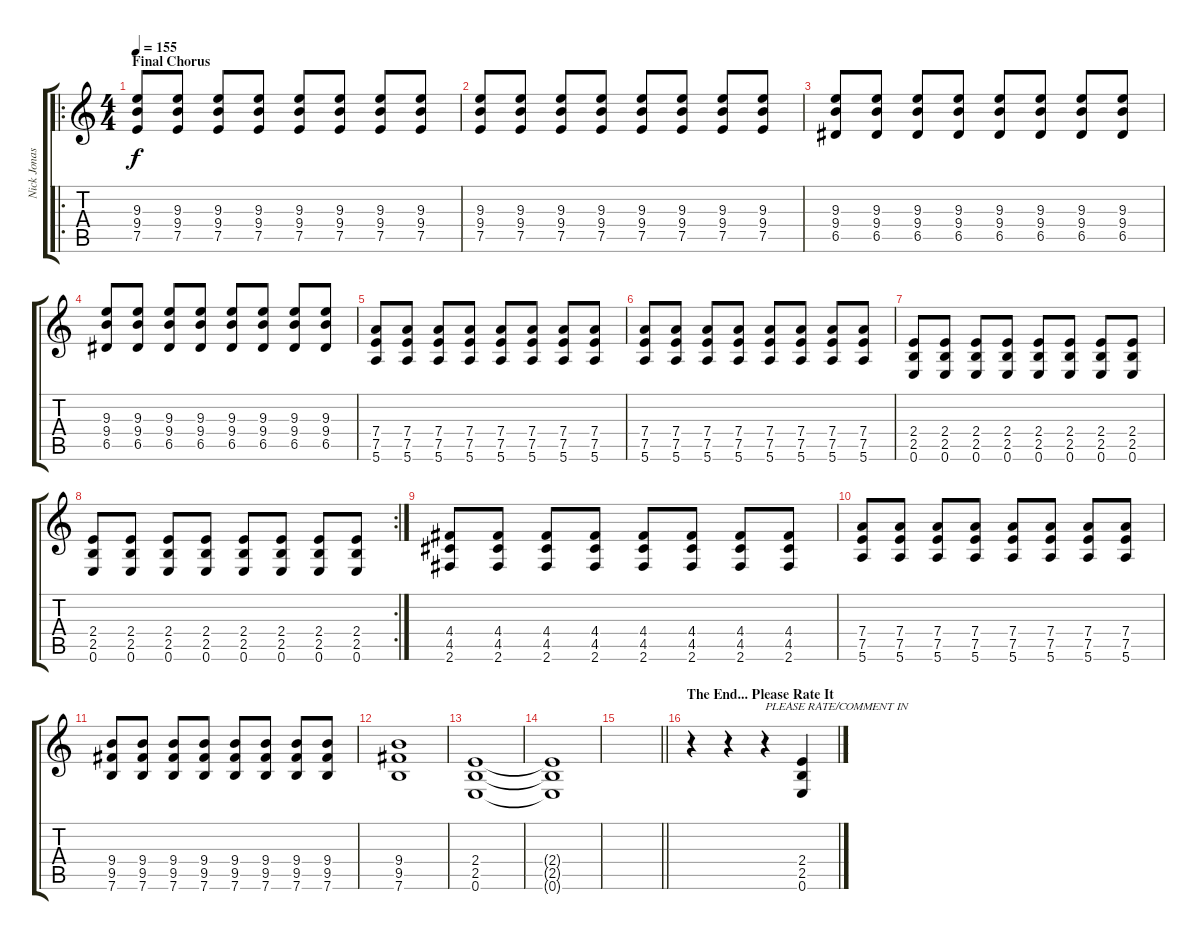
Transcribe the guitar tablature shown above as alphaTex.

\track ("Nick Jonas (Lead Guitar)" "Nick Jonas") {instrument acousticguitarnylon}
\staff {score tabs}
\tuning (E4 B3 G3 D3 A2 E2) {hide}
\ro
\ts (4 4)
\section ("" "Final Chorus")
\tempo 155
\clef g2
\ks c
(9.3 9.4 7.5).8{dy f} (9.3 9.4 7.5).8 (9.3 9.4 7.5).8 (9.3 9.4 7.5).8 (9.3 9.4 7.5).8 (9.3 9.4 7.5).8 (9.3 9.4 7.5).8 (9.3 9.4 7.5).8 |
(9.3 9.4 7.5).8 (9.3 9.4 7.5).8 (9.3 9.4 7.5).8 (9.3 9.4 7.5).8 (9.3 9.4 7.5).8 (9.3 9.4 7.5).8 (9.3 9.4 7.5).8 (9.3 9.4 7.5).8 |
(9.3 9.4 6.5).8 (9.3 9.4 6.5).8 (9.3 9.4 6.5).8 (9.3 9.4 6.5).8 (9.3 9.4 6.5).8 (9.3 9.4 6.5).8 (9.3 9.4 6.5).8 (9.3 9.4 6.5).8 |
(9.3 9.4 6.5).8 (9.3 9.4 6.5).8 (9.3 9.4 6.5).8 (9.3 9.4 6.5).8 (9.3 9.4 6.5).8 (9.3 9.4 6.5).8 (9.3 9.4 6.5).8 (9.3 9.4 6.5).8 |
(7.4 7.5 5.6).8 (7.4 7.5 5.6).8 (7.4 7.5 5.6).8 (7.4 7.5 5.6).8 (7.4 7.5 5.6).8 (7.4 7.5 5.6).8 (7.4 7.5 5.6).8 (7.4 7.5 5.6).8 |
(7.4 7.5 5.6).8 (7.4 7.5 5.6).8 (7.4 7.5 5.6).8 (7.4 7.5 5.6).8 (7.4 7.5 5.6).8 (7.4 7.5 5.6).8 (7.4 7.5 5.6).8 (7.4 7.5 5.6).8 |
(2.4 2.5 0.6).8 (2.4 2.5 0.6).8 (2.4 2.5 0.6).8 (2.4 2.5 0.6).8 (2.4 2.5 0.6).8 (2.4 2.5 0.6).8 (2.4 2.5 0.6).8 (2.4 2.5 0.6).8 |
\rc 2
(2.4 2.5 0.6).8 (2.4 2.5 0.6).8 (2.4 2.5 0.6).8 (2.4 2.5 0.6).8 (2.4 2.5 0.6).8 (2.4 2.5 0.6).8 (2.4 2.5 0.6).8 (2.4 2.5 0.6).8 |
(4.4 4.5 2.6).8 (4.4 4.5 2.6).8 (4.4 4.5 2.6).8 (4.4 4.5 2.6).8 (4.4 4.5 2.6).8 (4.4 4.5 2.6).8 (4.4 4.5 2.6).8 (4.4 4.5 2.6).8 |
(7.4 7.5 5.6).8 (7.4 7.5 5.6).8 (7.4 7.5 5.6).8 (7.4 7.5 5.6).8 (7.4 7.5 5.6).8 (7.4 7.5 5.6).8 (7.4 7.5 5.6).8 (7.4 7.5 5.6).8 |
(9.4 9.5 7.6).8 (9.4 9.5 7.6).8 (9.4 9.5 7.6).8 (9.4 9.5 7.6).8 (9.4 9.5 7.6).8 (9.4 9.5 7.6).8 (9.4 9.5 7.6).8 (9.4 9.5 7.6).8 |
(9.4 9.5 7.6).1 |
(2.4 2.5 0.6).1 |
(2.4{t} 2.5{t} 0.6{t}).1 |
\barLineRight lightlight
|
\section ("" "The End... Please Rate It")
r.4 r.4 r.4{txt "PLEASE RATE/COMMENT IN"} (2.4 2.5 0.6).4
